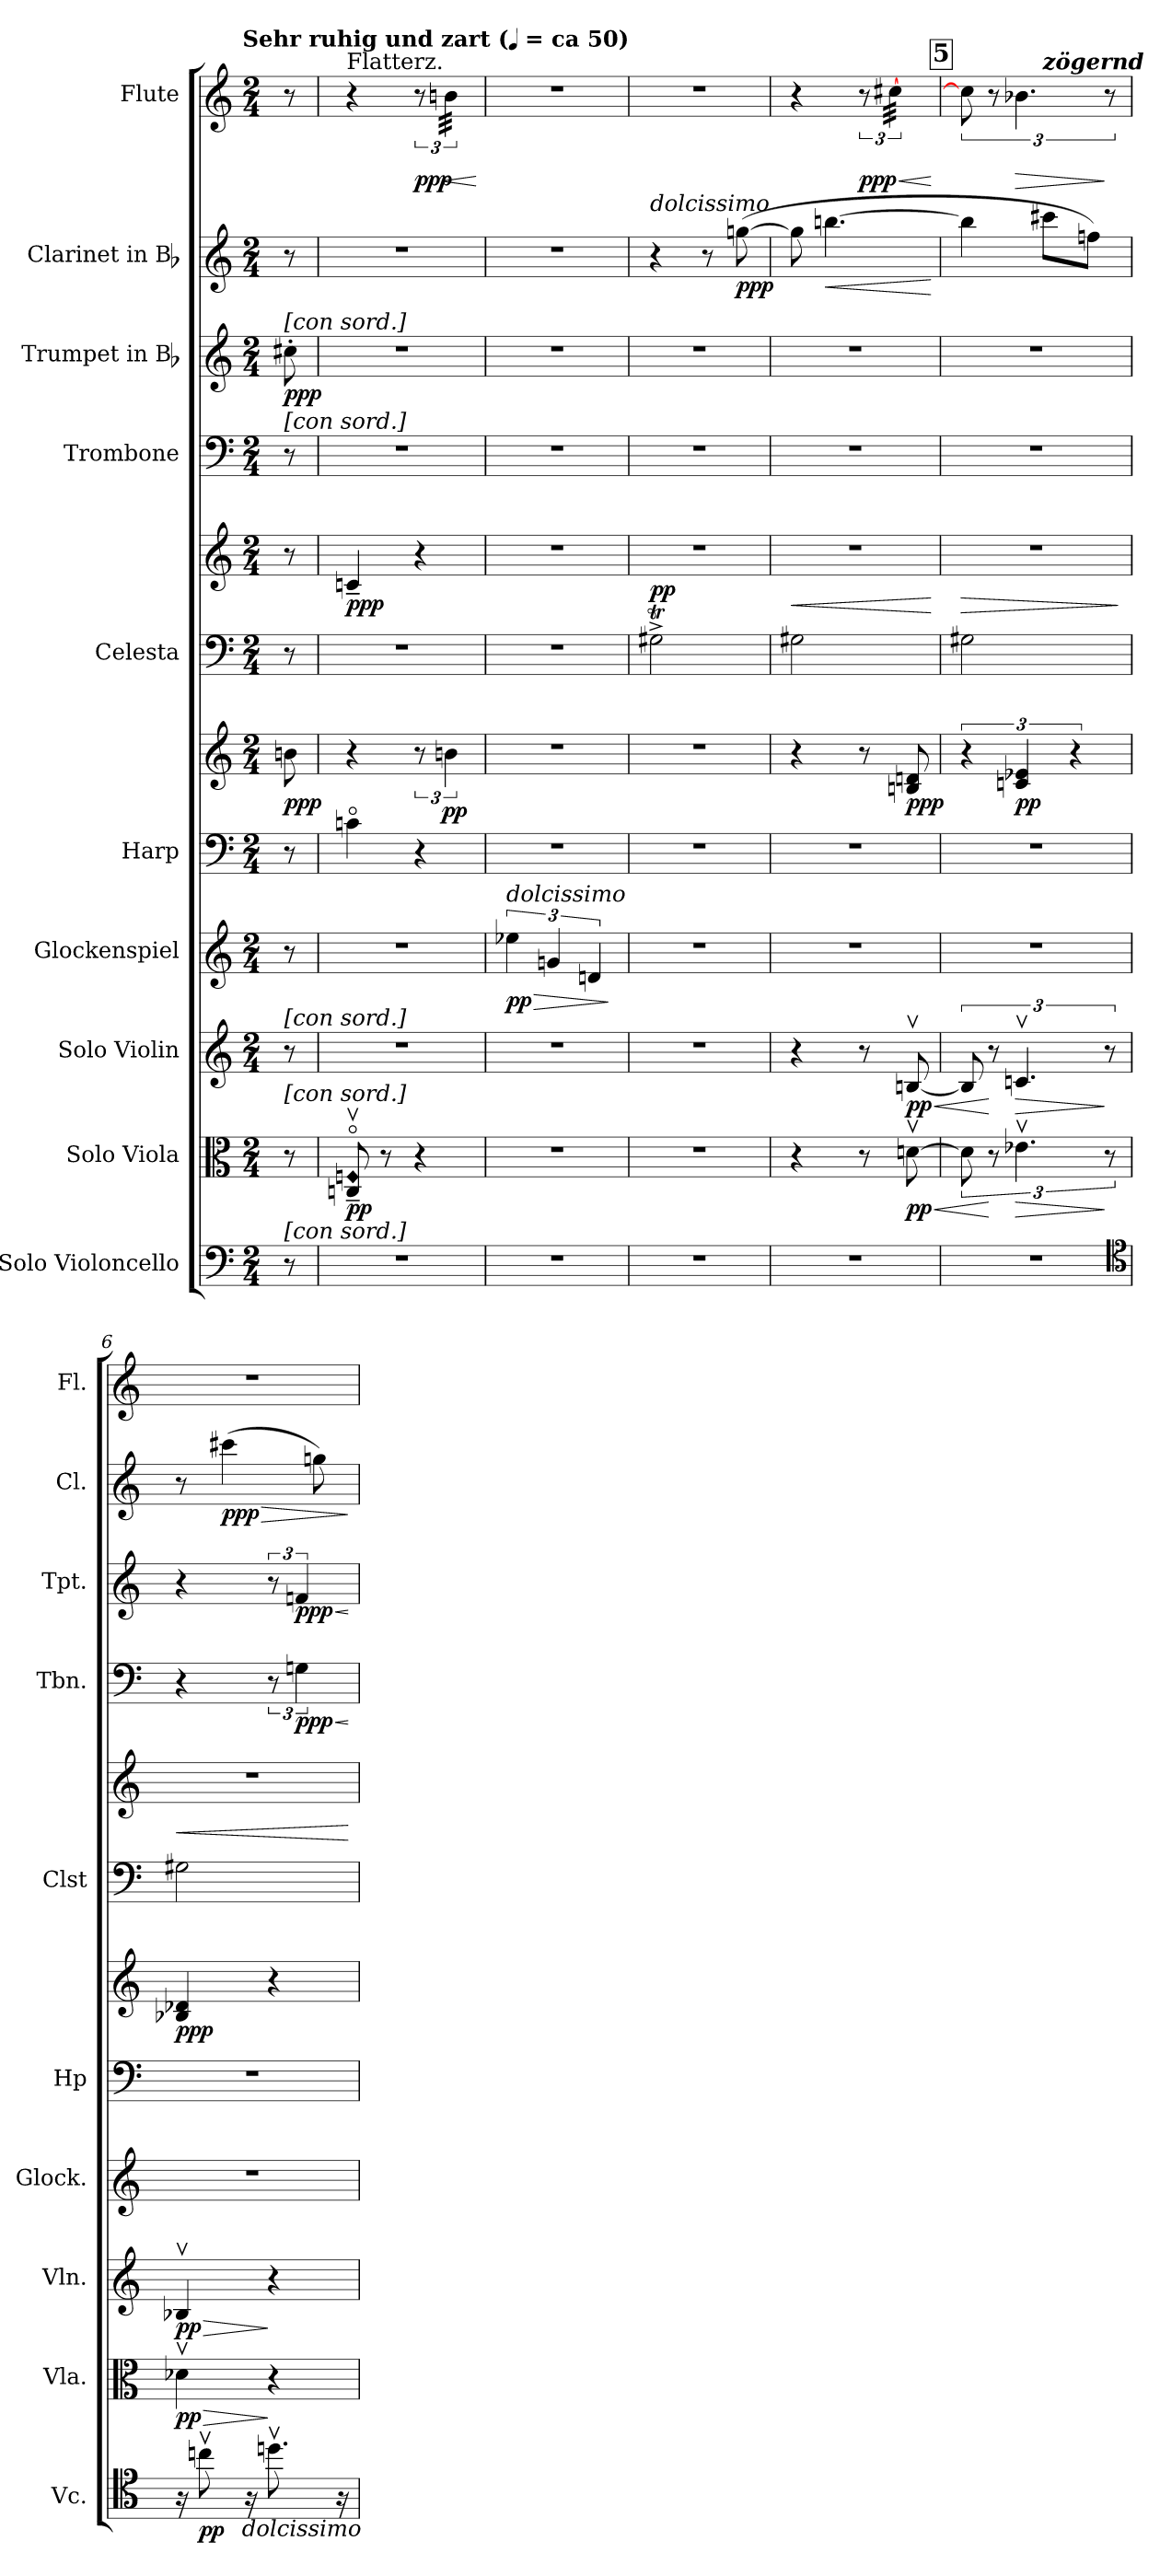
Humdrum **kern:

**kern	**dynam	**kern	**dynam	**kern	**dynam	**kern	**dynam	**kern	**kern	**dynam	**kern	**kern	**dynam	**kern	**dynam	**kern	**dynam	**kern	**dynam	**kern	**dynam
*part10	*part10	*part9	*part9	*part8	*part8	*part7	*part7	*part6	*part6	*part6	*part5	*part5	*part5	*part4	*part4	*part3	*part3	*part2	*part2	*part1	*part1
*staff12	*staff12	*staff11	*staff11	*staff10	*staff10	*staff9	*staff9	*staff8	*staff7	*staff7/8	*staff6	*staff5	*staff5/6	*staff4	*staff4	*staff3	*staff3	*staff2	*staff2	*staff1	*staff1
*I"Solo Violoncello	*	*I"Solo Viola	*	*I"Solo Violin	*	*I"Glockenspiel	*	*I"Harp	*	*	*I"Celesta	*	*	*I"Trombone	*	*I"Trumpet in Bb	*	*I"Clarinet in Bb	*	*I"Flute	*
*I'Vc.	*	*I'Vla.	*	*I'Vln.	*	*I'Glock.	*	*I'Hp	*	*	*I'Clst	*	*	*I'Tbn.	*	*I'Tpt.	*	*I'Cl.	*	*I'Fl.	*
*clefF4	*	*clefC3	*	*clefG2	*	*clefG2	*	*clefF4	*clefG2	*	*clefF4	*clefG2	*	*clefF4	*	*clefG2	*	*clefG2	*	*clefG2	*
*	*	*	*	*	*	*ITrd-14c-24	*	*	*	*	*ITrd-7c-12	*ITrd-7c-12	*	*	*	*ITrd1c2	*	*ITrd1c2	*	*	*
*k[]	*	*k[]	*	*k[]	*	*k[]	*	*k[]	*k[]	*	*k[]	*k[]	*	*k[]	*	*	*	*	*	*k[]	*
!!LO:TX:omd:t=Sehr ruhig und zart ([quarter] = ca 50)
*M2/4	*	*M2/4	*	*M2/4	*	*M2/4	*	*M2/4	*M2/4	*	*M2/4	*M2/4	*	*M2/4	*	*M2/4	*	*M2/4	*	*M2/4	*
=	=	=	=	=	=	=	=	=	=	=	=	=	=	=	=	=	=	=	=	=	=
!	!	!	!	!	!	!	!	!	!	!	!	!	!	!	!	!LO:TX:a:t=[con sord.]	!	!	!	!	!
!	!	!	!	!	!	!	!	!	!	!	!	!	!	!LO:TX:a:t=[con sord.]	!	!	!	!	!	!	!
!	!	!	!	!LO:TX:a:t=[con sord.]	!	!	!	!	!	!	!	!	!	!	!	!	!	!	!	!	!
!	!	!LO:TX:a:t=[con sord.]	!	!	!	!	!	!	!	!	!	!	!	!	!	!	!	!	!	!	!
!LO:TX:a:t=[con sord.]	!	!	!	!	!	!	!	!	!	!	!	!	!	!	!	!	!	!	!	!	!
8r	.	8r	.	8r	.	8r	.	8r	8bn	ppp	8r	8r	.	8r	.	8bn'	ppp	8r	.	8r	.
=1	=1	=1	=1	=1	=1	=1	=1	=1	=1	=1	=1	=1	=1	=1	=1	=1	=1	=1	=1	=1	=1
!	!	!	!	!	!	!	!	!	!	!	!	!	!	!	!	!	!	!	!	!LO:TX:a:t=Flatterz.	!
!	!	!LO:N:n=2:head=diamond	!	!	!	!	!	!	!	!	!	!	!	!	!	!	!	!	!	!	!
2r	.	8Cn~ov 8Fn~ov	pp	2r	.	2r	.	4cno	4r	.	2r	4ccn~	ppp	2r	.	2r	.	2r	.	4r	.
.	.	8r	.	.	.	.	.	.	.	.	.	.	.	.	.	.	.	.	.	.	.
.	.	4r	.	.	.	.	.	4r	12r	.	.	4r	.	.	.	.	.	.	.	12r	ppp
!	!	!	!	!	!	!	!	!	!	!	!	!	!	!	!	!	!	!	!	!	!LO:HP:b
*	*	*	*	*	*	*	*	*	*	*	*	*	*	*	*	*	*	*	*	*tremolo	*
.	.	.	.	.	.	.	.	.	6bn	pp	.	.	.	.	.	.	.	.	.	48bnLLL	<
.	.	.	.	.	.	.	.	.	.	.	.	.	.	.	.	.	.	.	.	48bn	.
.	.	.	.	.	.	.	.	.	.	.	.	.	.	.	.	.	.	.	.	48bn	.
.	.	.	.	.	.	.	.	.	.	.	.	.	.	.	.	.	.	.	.	48bn	.
.	.	.	.	.	.	.	.	.	.	.	.	.	.	.	.	.	.	.	.	48bn	.
.	.	.	.	.	.	.	.	.	.	.	.	.	.	.	.	.	.	.	.	48bn	.
.	.	.	.	.	.	.	.	.	.	.	.	.	.	.	.	.	.	.	.	48bn	.
.	.	.	.	.	.	.	.	.	.	.	.	.	.	.	.	.	.	.	.	48bnJJJ	.
.	.	.	.	.	.	.	.	.	.	.	.	.	.	.	.	.	.	.	.	.	[
=2	=2	=2	=2	=2	=2	=2	=2	=2	=2	=2	=2	=2	=2	=2	=2	=2	=2	=2	=2	=2	=2
!	!	!	!	!	!	!LO:TX:a:i:t=dolcissimo	!	!	!	!	!	!	!	!	!	!	!	!	!	!	!
!	!	!	!	!	!	!	!LO:HP:b	!	!	!	!	!	!	!	!	!	!	!	!	!	!
2r	.	2r	.	2r	.	6eeee-X	> pp	2r	2r	.	2r	2r	.	2r	.	2r	.	2r	.	2r	.
.	.	.	.	.	.	6gggn	.	.	.	.	.	.	.	.	.	.	.	.	.	.	.
.	.	.	.	.	.	6dddn	.	.	.	.	.	.	.	.	.	.	.	.	.	.	.
.	.	.	.	.	.	.	]	.	.	.	.	.	.	.	.	.	.	.	.	.	.
=3	=3	=3	=3	=3	=3	=3	=3	=3	=3	=3	=3	=3	=3	=3	=3	=3	=3	=3	=3	=3	=3
!	!	!	!	!	!	!	!	!	!	!	!	!	!	!	!	!	!	!LO:TX:a:i:t=dolcissimo	!	!	!
2r	.	2r	.	2r	.	2r	.	2r	2r	.	2g#Xt^	2r	pp	2r	.	2r	.	4r	.	2r	.
.	.	.	.	.	.	.	.	.	.	.	.	.	.	.	.	.	.	8r	.	.	.
.	.	.	.	.	.	.	.	.	.	.	.	.	.	.	.	.	.	([8ffn	ppp	.	.
=4	=4	=4	=4	=4	=4	=4	=4	=4	=4	=4	=4	=4	=4	=4	=4	=4	=4	=4	=4	=4	=4
2r	.	4r	.	4r	.	2r	.	2r	4r	.	2g#X	2r	<	2r	.	2r	.	8ff]	.	4r	.
!	!	!	!	!	!	!	!	!	!	!	!	!	!	!	!	!	!	!	!LO:HP:b	!	!
.	.	.	.	.	.	.	.	.	.	.	.	.	.	.	.	.	.	[4.aan	<	.	.
!	!	!	!	!	!	!	!	!	!	!	!	!	!	!	!	!	!	!	!	!	!LO:HP:b
.	.	8r	.	8r	.	.	.	.	8r	.	.	.	.	.	.	.	.	.	.	12r	< ppp
.	.	.	.	.	.	.	.	.	.	.	.	.	.	.	.	.	.	.	.	[48cc#XLLL	.
.	.	.	.	.	.	.	.	.	.	.	.	.	.	.	.	.	.	.	.	48cc#X	.
!	!	!	!LO:HP:b	!	!LO:HP:b	!	!	!	!	!	!	!	!	!	!	!	!	!	!	!	!
.	.	[8dnv	< pp	[8Bnv	< pp	.	.	.	8Bn 8dn	ppp	.	.	.	.	.	.	.	.	.	48cc#X	.
.	.	.	.	.	.	.	.	.	.	.	.	.	.	.	.	.	.	.	.	48cc#X	.
.	.	.	.	.	.	.	.	.	.	.	.	.	.	.	.	.	.	.	.	48cc#X	.
.	.	.	.	.	.	.	.	.	.	.	.	.	.	.	.	.	.	.	.	48cc#X	.
.	.	.	.	.	.	.	.	.	.	.	.	.	.	.	.	.	.	.	.	48cc#X	.
.	.	.	.	.	.	.	.	.	.	.	.	.	.	.	.	.	.	.	.	48cc#XJJJ	.
*	*	*	*	*	*	*	*	*	*	*	*	*	*	*	*	*	*	*	*	*Xtremolo	*
.	.	.	.	.	.	.	.	.	.	.	.	.	[	.	.	.	.	.	[	.	[
!!LO:REH:place=s1:t=5
=5	=5	=5	=5	=5	=5	=5	=5	=5	=5	=5	=5	=5	=5	=5	=5	=5	=5	=5	=5	=5	=5
*	*	*	*	*	*	*	*	*	*	*	*	*	*	*	*	*	*	*	*	*^	*
2r	.	12d]	.	12B]	.	2r	.	2r	6r	.	2g#X	2r	>	2r	.	2r	.	4aa]	.	12cc#]	4ryy	.
.	.	12r	[	12r	[	.	.	.	.	.	.	.	.	.	.	.	.	.	.	12r	.	.
!	!	!	!LO:HP:b	!	!LO:HP:b	!	!	!	!	!	!	!	!	!	!	!	!	!	!	!	!	!LO:HP:b
.	.	6.e-Xv	>	6.cnv	>	.	.	.	6cn 6e-X	pp	.	.	.	.	.	.	.	.	.	6.b-X	.	>
!	!	!	!	!	!	!	!	!	!	!	!	!	!	!	!	!	!	!	!	!	!LO:TX:a:Bi:t=zögernd	!
.	.	.	.	.	.	.	.	.	.	.	.	.	.	.	.	.	.	8bbnL	.	.	4ryy	.
.	.	.	.	.	.	.	.	.	6r	.	.	.	.	.	.	.	.	.	.	.	.	.
.	.	.	.	.	.	.	.	.	.	.	.	.	.	.	.	.	.	8ee-XJ)	.	.	.	.
.	.	12r	]	12r	]	.	.	.	.	.	.	.	.	.	.	.	.	.	.	12r	.	]
*clefC4	*	*	*	*	*	*	*	*	*	*	*	*	*	*	*	*	*	*	*	*	*	*
.	.	.	.	.	.	.	.	.	.	.	.	.	]	.	.	.	.	.	.	.	.	.
=6	=6	=6	=6	=6	=6	=6	=6	=6	=6	=6	=6	=6	=6	=6	=6	=6	=6	=6	=6	=6	=6	=6
!	!	!	!	!	!	!	!	!	!	!	!	!	!	!	!	!	!	!	!	!LO:TX:a:Bi:t=tempo	!	!
!	!	!	!LO:HP:b	!	!LO:HP:b	!	!	!	!	!	!	!	!	!	!	!	!	!	!	!	!	!
*	*	*	*	*	*	*	*	*	*	*	*	*	*	*	*	*	*	*	*	*v	*v	*
16r	.	4d-Xv	> pp	4B-Xv	> pp	2r	.	2r	4B-X 4d-X	ppp	2g#X	2r	<	4r	.	4r	.	8r	.	2r	.
!	!LO:DY:t=%s dolcissimo	!	!	!	!	!	!	!	!	!	!	!	!	!	!	!	!	!	!	!	!
8ccnv	pp	.	.	.	.	.	.	.	.	.	.	.	.	.	.	.	.	.	.	.	.
!	!	!	!	!	!	!	!	!	!	!	!	!	!	!	!	!	!	!	!LO:HP:b	!	!
.	.	.	.	.	.	.	.	.	.	.	.	.	.	.	.	.	.	(4bbn	> ppp	.	.
16r	.	.	.	.	.	.	.	.	.	.	.	.	.	.	.	.	.	.	.	.	.
8.ddnv	.	4r	]	4r	]	.	.	.	4r	.	.	.	.	12r	.	12r	.	.	.	.	.
!	!	!	!	!	!	!	!	!	!	!	!	!	!	!	!LO:HP:b	!	!LO:HP:b	!	!	!	!
.	.	.	.	.	.	.	.	.	.	.	.	.	.	6Gn	< ppp	6e-X	< ppp	.	.	.	.
.	.	.	.	.	.	.	.	.	.	.	.	.	.	.	.	.	.	8ffn)	.	.	.
16r	.	.	.	.	.	.	.	.	.	.	.	.	.	.	.	.	.	.	.	.	.
.	.	.	.	.	.	.	.	.	.	.	.	.	[	.	[	.	[	.	]	.	.
=	=	=	=	=	=	=	=	=	=	=	=	=	=	=	=	=	=	=	=	=	=
*-	*-	*-	*-	*-	*-	*-	*-	*-	*-	*-	*-	*-	*-	*-	*-	*-	*-	*-	*-	*-	*-
